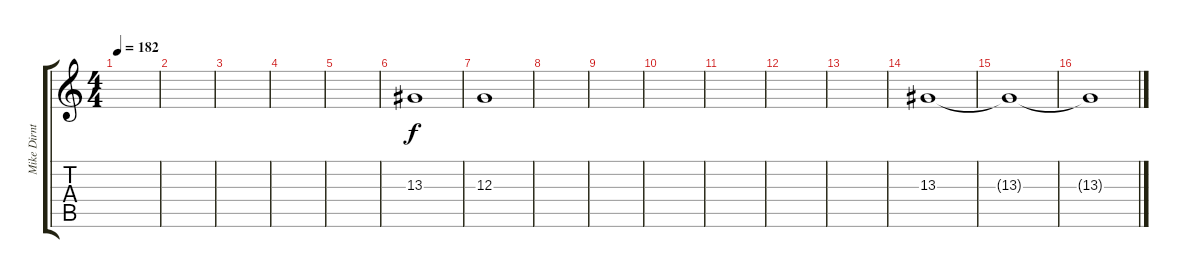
\track ("Mike Dirnt (Coro)" "Mike Dirnt") {instrument lead2sawtooth}
\staff {score tabs}
\tuning (E4 B3 G3 D3 A2 E2) {hide}
\ts (4 4)
\tempo 182
\clef g2
\ks c
|
|
|
|
|
13.3.1 |
12.3.1 |
|
|
|
|
|
|
13.3.1 |
13.3{t}.1 |
13.3{t}.1
